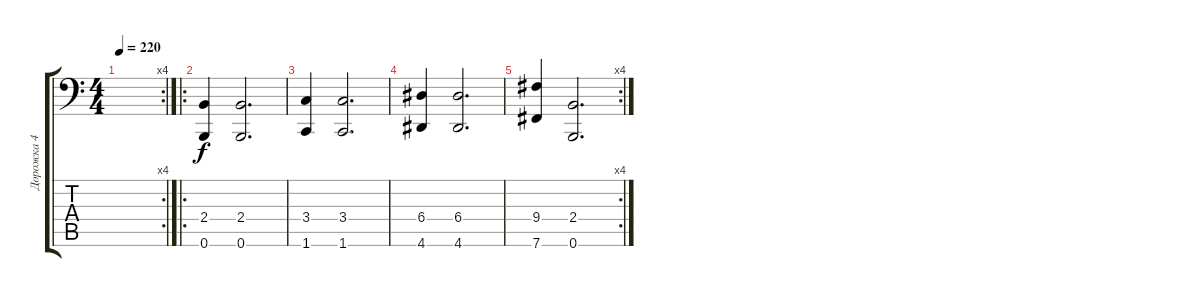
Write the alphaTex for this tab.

\track ("Дорожка 4" "Дорожка 4") {instrument electricbasspick}
\staff {score tabs}
\tuning (B2 Gb2 D2 A1 E1 B0) {hide}
\rc 4
\ts (4 4)
\tempo 220
\clef f4
\ks c
|
\ro
(2.4 0.6).4 (2.4 0.6).2{d} |
(3.4 1.6).4 (3.4 1.6).2{d} |
(6.4 4.6).4 (6.4 4.6).2{d} |
\rc 4
(9.4 7.6).4 (2.4 0.6).2{d}
